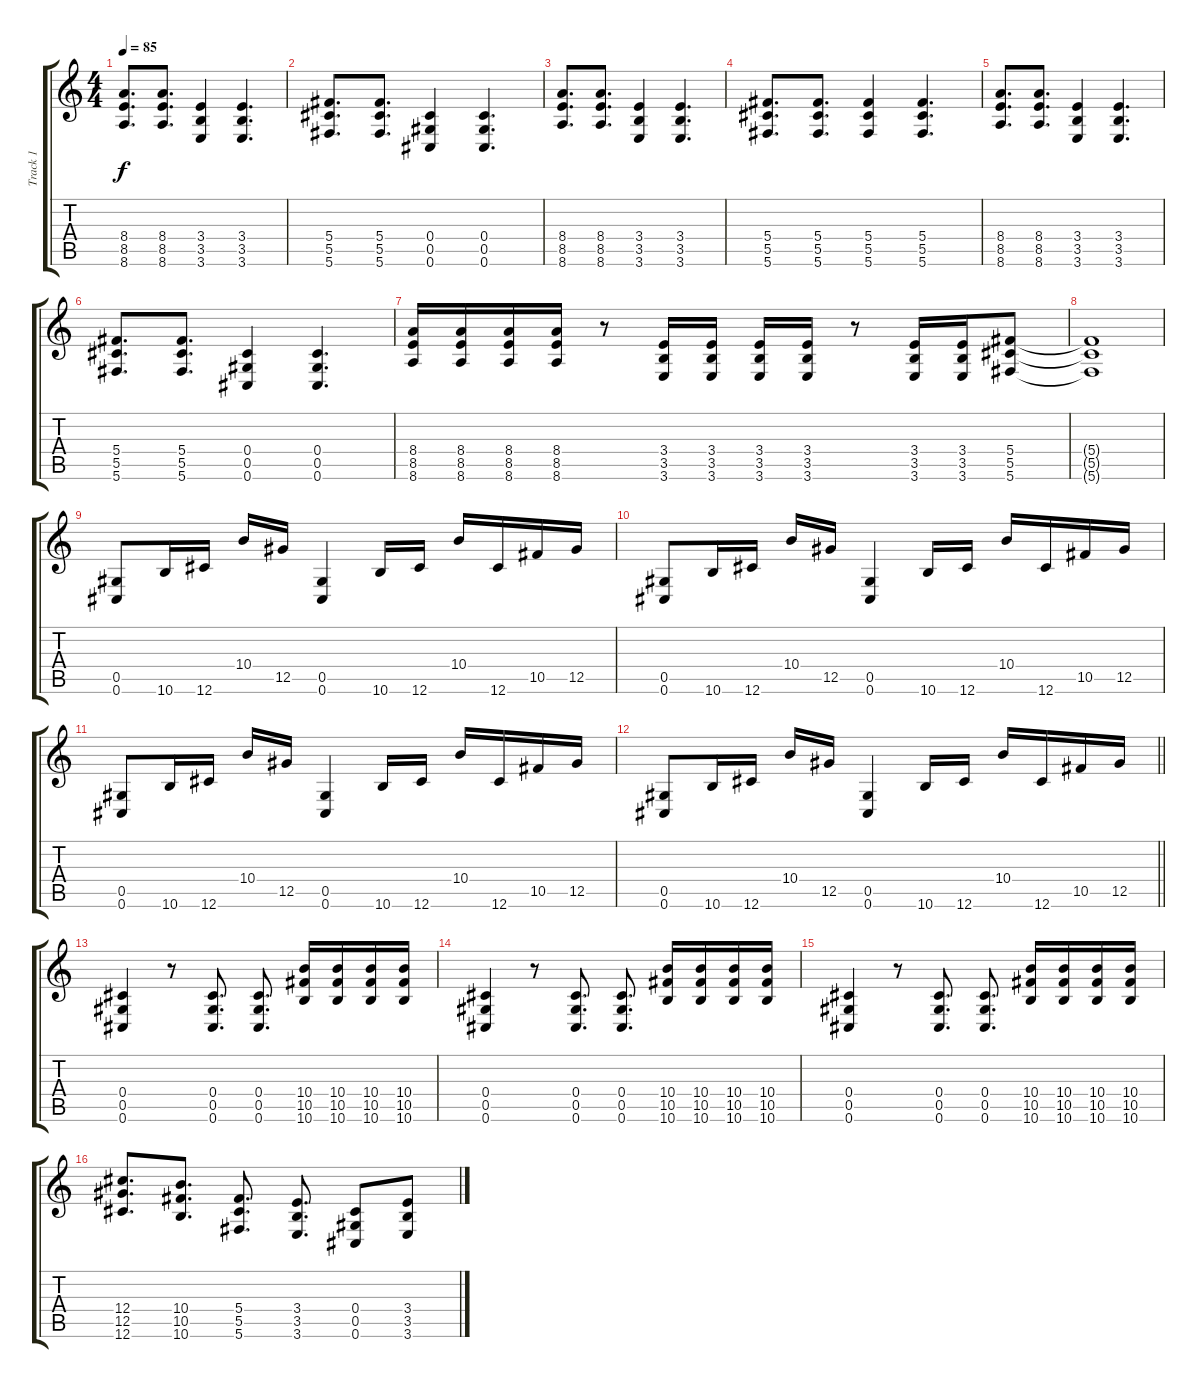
\track ("Track 1" "Track 1") {instrument overdrivenguitar}
\staff {score tabs}
\tuning (Eb4 Bb3 Gb3 Db3 Ab2 Db2) {hide}
\ts (4 4)
\tempo 85
\clef g2
\ks c
(8.4 8.5 8.6).8{d dy f} (8.4 8.5 8.6).8{d} (3.4 3.5 3.6).4 (3.4 3.5 3.6).4{d} |
(5.4 5.5 5.6).8{d} (5.4 5.5 5.6).8{d} (0.4 0.5 0.6).4 (0.4 0.5 0.6).4{d} |
(8.4 8.5 8.6).8{d} (8.4 8.5 8.6).8{d} (3.4 3.5 3.6).4 (3.4 3.5 3.6).4{d} |
(5.4 5.5 5.6).8{d} (5.4 5.5 5.6).8{d} (5.4 5.5 5.6).4 (5.4 5.5 5.6).4{d} |
(8.4 8.5 8.6).8{d} (8.4 8.5 8.6).8{d} (3.4 3.5 3.6).4 (3.4 3.5 3.6).4{d} |
(5.4 5.5 5.6).8{d} (5.4 5.5 5.6).8{d} (0.4 0.5 0.6).4 (0.4 0.5 0.6).4{d} |
(8.4 8.5 8.6).16 (8.4 8.5 8.6).16 (8.4 8.5 8.6).16 (8.4 8.5 8.6).16 r.8 (3.4 3.5 3.6).16 (3.4 3.5 3.6).16 (3.4 3.5 3.6).16 (3.4 3.5 3.6).16 r.8 (3.4 3.5 3.6).16 (3.4 3.5 3.6).16 (5.4 5.5 5.6).8 |
(5.4{t} 5.5{t} 5.6{t}).1 |
(0.5 0.6).8 10.6.16 12.6.16 10.4.16 12.5.16 (0.5 0.6).4 10.6.16 12.6.16 10.4.16 12.6.16 10.5.16 12.5.16 |
(0.5 0.6).8 10.6.16 12.6.16 10.4.16 12.5.16 (0.5 0.6).4 10.6.16 12.6.16 10.4.16 12.6.16 10.5.16 12.5.16 |
(0.5 0.6).8 10.6.16 12.6.16 10.4.16 12.5.16 (0.5 0.6).4 10.6.16 12.6.16 10.4.16 12.6.16 10.5.16 12.5.16 |
\barLineRight lightlight
(0.5 0.6).8 10.6.16 12.6.16 10.4.16 12.5.16 (0.5 0.6).4 10.6.16 12.6.16 10.4.16 12.6.16 10.5.16 12.5.16 |
(0.4 0.5 0.6).4 r.8 (0.4 0.5 0.6).8{d} (0.4 0.5 0.6).8{d} (10.4 10.5 10.6).16 (10.4 10.5 10.6).16 (10.4 10.5 10.6).16 (10.4 10.5 10.6).16 |
(0.4 0.5 0.6).4 r.8 (0.4 0.5 0.6).8{d} (0.4 0.5 0.6).8{d} (10.4 10.5 10.6).16 (10.4 10.5 10.6).16 (10.4 10.5 10.6).16 (10.4 10.5 10.6).16 |
(0.4 0.5 0.6).4 r.8 (0.4 0.5 0.6).8{d} (0.4 0.5 0.6).8{d} (10.4 10.5 10.6).16 (10.4 10.5 10.6).16 (10.4 10.5 10.6).16 (10.4 10.5 10.6).16 |
(12.4 12.5 12.6).8{d} (10.4 10.5 10.6).8{d} (5.4 5.5 5.6).8{d} (3.4 3.5 3.6).8{d} (0.4 0.5 0.6).8 (3.4 3.5 3.6).8
